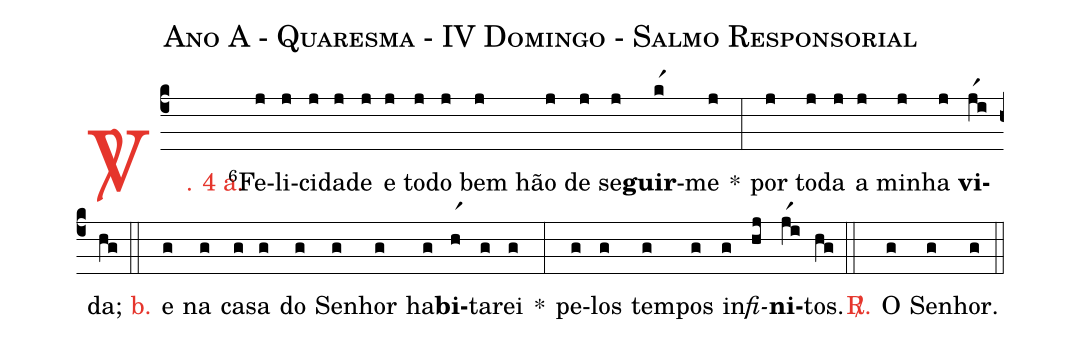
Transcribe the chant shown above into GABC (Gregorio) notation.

name: Ano A - Quaresma - IV Domingo - Salmo Responsorial;
%%
(c4)

<c><sp>V/</sp>. 4 a.</c>() <v>\VSup{6}</v>Fe(j)li(j)ci(j)da(j)de(j) e(j) to(j)do(j) bem(j) hão(j) de(j) se(j)<b>guir</b>-(kr1)me(j) *(:)
por(j) to(j)da(j) a(j) mi(j)nha(j) <b>vi</b>(jr1i)da;(hg)

(::)

<nlba><c>b.</c>() e</nlba>(g) na(g) ca(g)sa(g) do(g) Se(g)nhor(g) ha(g)<b>bi</b>(hr1)ta(g)rei(g) *(:)
pe(g)los(g) tem(g)pos(g) in(g)<i>fi</i>(hj)<b>ni</b>(jr1i)tos.(hg)

(::)

<nlba><c><sp>R/</sp>.</c>() O</nlba>(g) Se(g)nhor.(g)

(::)
